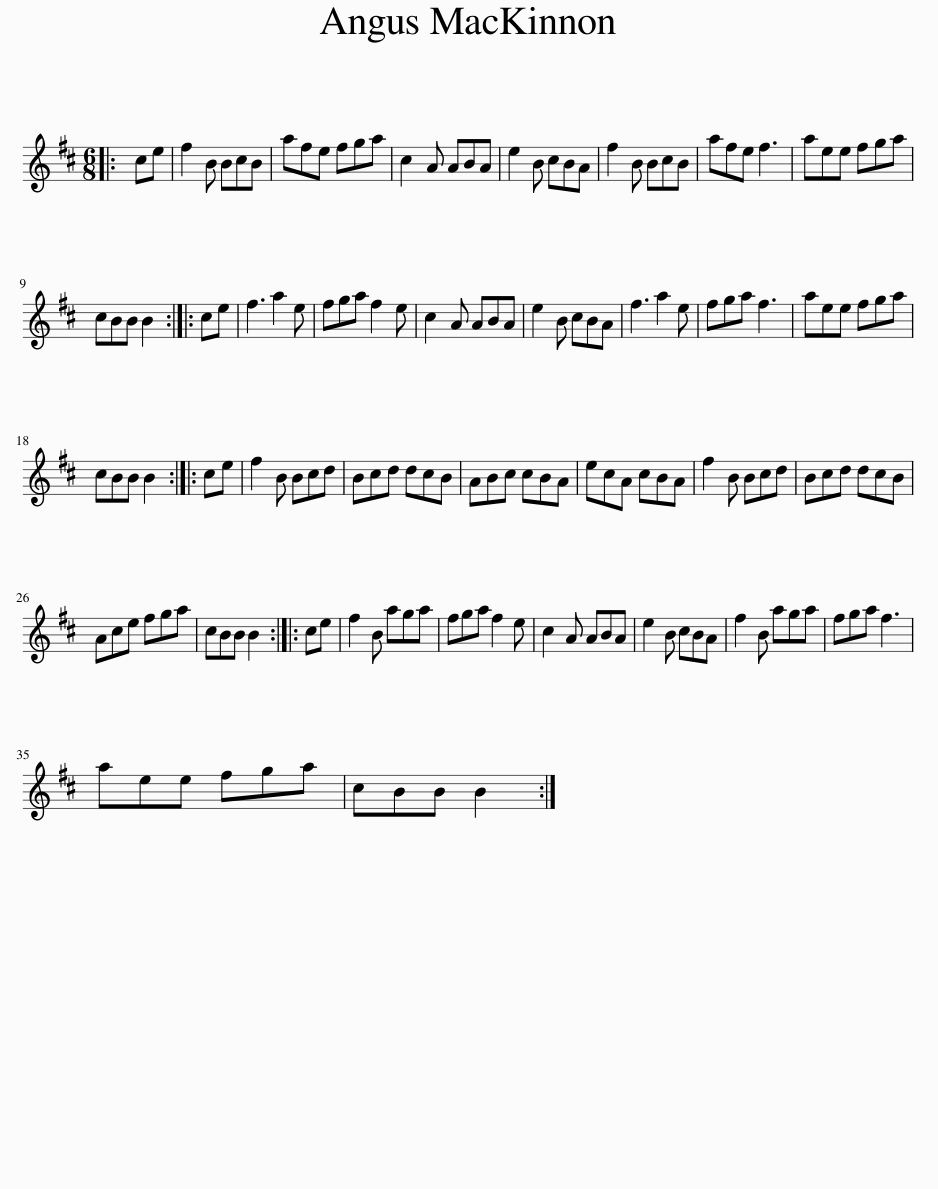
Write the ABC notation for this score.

X:1
L:1/8
M:6/8
I:linebreak $
K:Bmin
V:1 treble
V:1
|: ce | f2 B BcB | afe fga | c2 A ABA | e2 B cBA | %5
 f2 B BcB | afe f3 | aee fga |$ cBB B2 :: ce | %10
 f3 a2 e | fga f2 e | c2 A ABA | e2 B cBA | f3 a2 e | %15
 fga f3 | aee fga |$ cBB B2 :: ce | f2 B Bcd | %20
 Bcd dcB | ABc cBA | ecA cBA | f2 B Bcd | Bcd dcB |$ %25
 Ace fga | cBB B2 :: ce | f2 B aga | fga f2 e | %30
 c2 A ABA | e2 B cBA | f2 B aga | fga f3 |$ aee fga | %35
 cBB B2 :| %36
